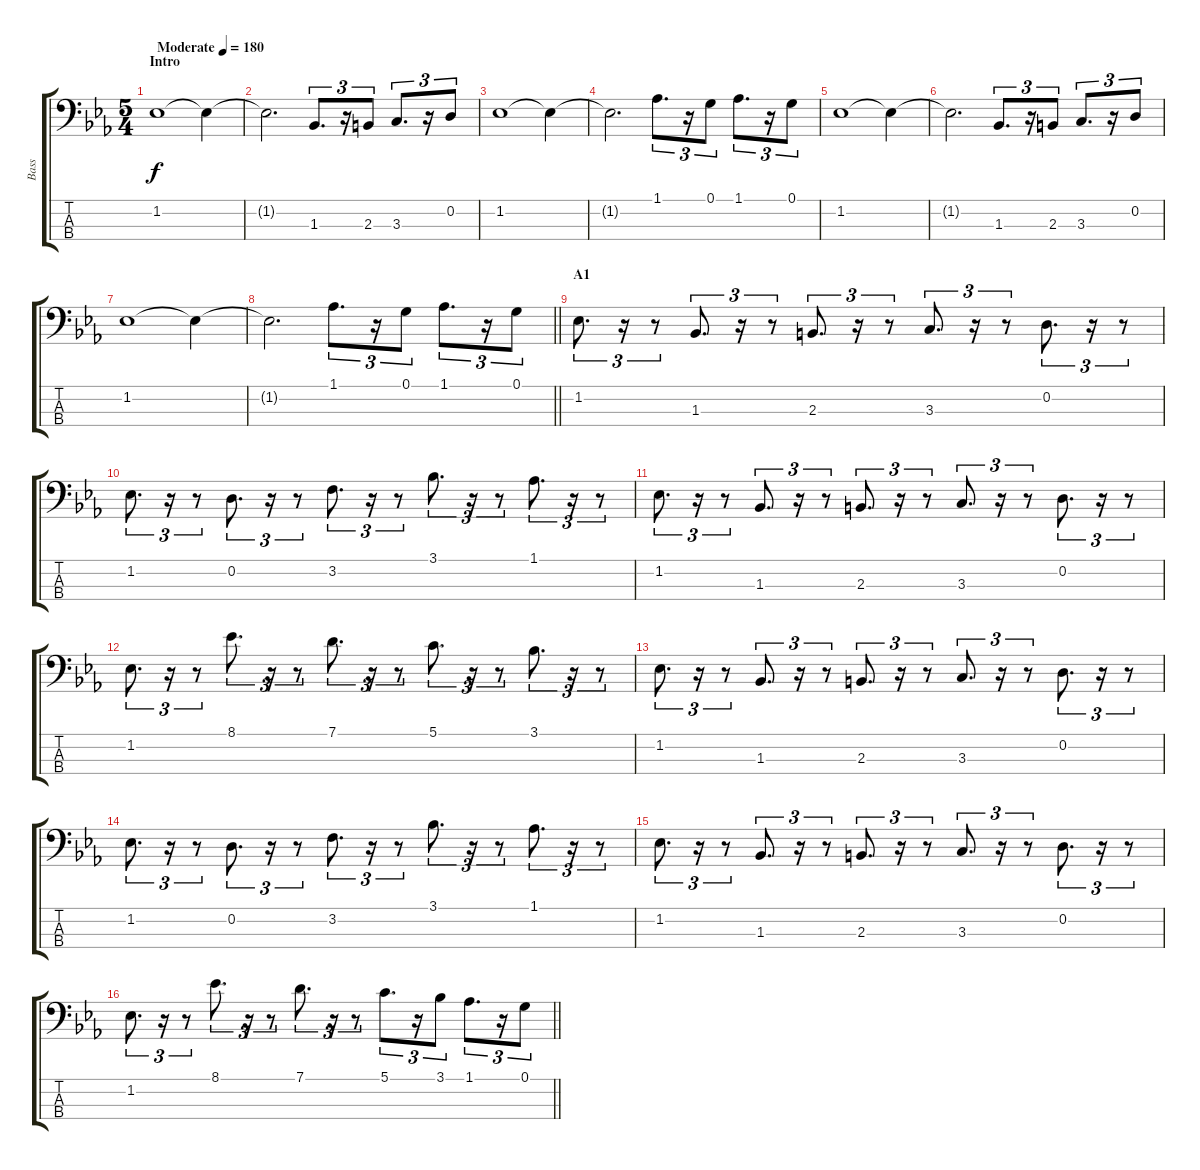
\track ("Bass" "Bass") {instrument electricbassfinger}
\staff {score tabs}
\tuning (G2 D2 A1 E1) {hide}
\ts (5 4)
\section ("" "Intro")
\tempo (180 "Moderate")
\clef f4
\ks eb
1.2.1{dy f instrument electricbassfinger} 1.2{t}.4 |
1.2{t}.2{d} 1.3.8{d tu (3 2)} r.16{tu (3 2)} 2.3.8{tu (3 2)} 3.3.8{d tu (3 2)} r.16{tu (3 2)} 0.2.8{tu (3 2)} |
1.2.1 1.2{t}.4 |
1.2{t}.2{d} 1.1.8{d tu (3 2)} r.16{tu (3 2)} 0.1.8{tu (3 2)} 1.1.8{d tu (3 2)} r.16{tu (3 2)} 0.1.8{tu (3 2)} |
1.2.1 1.2{t}.4 |
1.2{t}.2{d} 1.3.8{d tu (3 2)} r.16{tu (3 2)} 2.3.8{tu (3 2)} 3.3.8{d tu (3 2)} r.16{tu (3 2)} 0.2.8{tu (3 2)} |
1.2.1 1.2{t}.4 |
\barLineRight lightlight
1.2{t}.2{d} 1.1.8{d tu (3 2)} r.16{tu (3 2)} 0.1.8{tu (3 2)} 1.1.8{d tu (3 2)} r.16{tu (3 2)} 0.1.8{tu (3 2)} |
\section ("" "A1")
1.2.8{d tu (3 2)} r.16{tu (3 2)} r.8{tu (3 2)} 1.3.8{d tu (3 2)} r.16{tu (3 2)} r.8{tu (3 2)} 2.3.8{d tu (3 2)} r.16{tu (3 2)} r.8{tu (3 2)} 3.3.8{d tu (3 2)} r.16{tu (3 2)} r.8{tu (3 2)} 0.2.8{d tu (3 2)} r.16{tu (3 2)} r.8{tu (3 2)} |
1.2.8{d tu (3 2)} r.16{tu (3 2)} r.8{tu (3 2)} 0.2.8{d tu (3 2)} r.16{tu (3 2)} r.8{tu (3 2)} 3.2.8{d tu (3 2)} r.16{tu (3 2)} r.8{tu (3 2)} 3.1.8{d tu (3 2)} r.16{tu (3 2)} r.8{tu (3 2)} 1.1.8{d tu (3 2)} r.16{tu (3 2)} r.8{tu (3 2)} |
1.2.8{d tu (3 2)} r.16{tu (3 2)} r.8{tu (3 2)} 1.3.8{d tu (3 2)} r.16{tu (3 2)} r.8{tu (3 2)} 2.3.8{d tu (3 2)} r.16{tu (3 2)} r.8{tu (3 2)} 3.3.8{d tu (3 2)} r.16{tu (3 2)} r.8{tu (3 2)} 0.2.8{d tu (3 2)} r.16{tu (3 2)} r.8{tu (3 2)} |
1.2.8{d tu (3 2)} r.16{tu (3 2)} r.8{tu (3 2)} 8.1.8{d tu (3 2)} r.16{tu (3 2)} r.8{tu (3 2)} 7.1.8{d tu (3 2)} r.16{tu (3 2)} r.8{tu (3 2)} 5.1.8{d tu (3 2)} r.16{tu (3 2)} r.8{tu (3 2)} 3.1.8{d tu (3 2)} r.16{tu (3 2)} r.8{tu (3 2)} |
1.2.8{d tu (3 2)} r.16{tu (3 2)} r.8{tu (3 2)} 1.3.8{d tu (3 2)} r.16{tu (3 2)} r.8{tu (3 2)} 2.3.8{d tu (3 2)} r.16{tu (3 2)} r.8{tu (3 2)} 3.3.8{d tu (3 2)} r.16{tu (3 2)} r.8{tu (3 2)} 0.2.8{d tu (3 2)} r.16{tu (3 2)} r.8{tu (3 2)} |
1.2.8{d tu (3 2)} r.16{tu (3 2)} r.8{tu (3 2)} 0.2.8{d tu (3 2)} r.16{tu (3 2)} r.8{tu (3 2)} 3.2.8{d tu (3 2)} r.16{tu (3 2)} r.8{tu (3 2)} 3.1.8{d tu (3 2)} r.16{tu (3 2)} r.8{tu (3 2)} 1.1.8{d tu (3 2)} r.16{tu (3 2)} r.8{tu (3 2)} |
1.2.8{d tu (3 2)} r.16{tu (3 2)} r.8{tu (3 2)} 1.3.8{d tu (3 2)} r.16{tu (3 2)} r.8{tu (3 2)} 2.3.8{d tu (3 2)} r.16{tu (3 2)} r.8{tu (3 2)} 3.3.8{d tu (3 2)} r.16{tu (3 2)} r.8{tu (3 2)} 0.2.8{d tu (3 2)} r.16{tu (3 2)} r.8{tu (3 2)} |
\barLineRight lightlight
1.2.8{d tu (3 2)} r.16{tu (3 2)} r.8{tu (3 2)} 8.1.8{d tu (3 2)} r.16{tu (3 2)} r.8{tu (3 2)} 7.1.8{d tu (3 2)} r.16{tu (3 2)} r.8{tu (3 2)} 5.1.8{d tu (3 2)} r.16{tu (3 2)} 3.1.8{tu (3 2)} 1.1.8{d tu (3 2)} r.16{tu (3 2)} 0.1.8{tu (3 2)}
